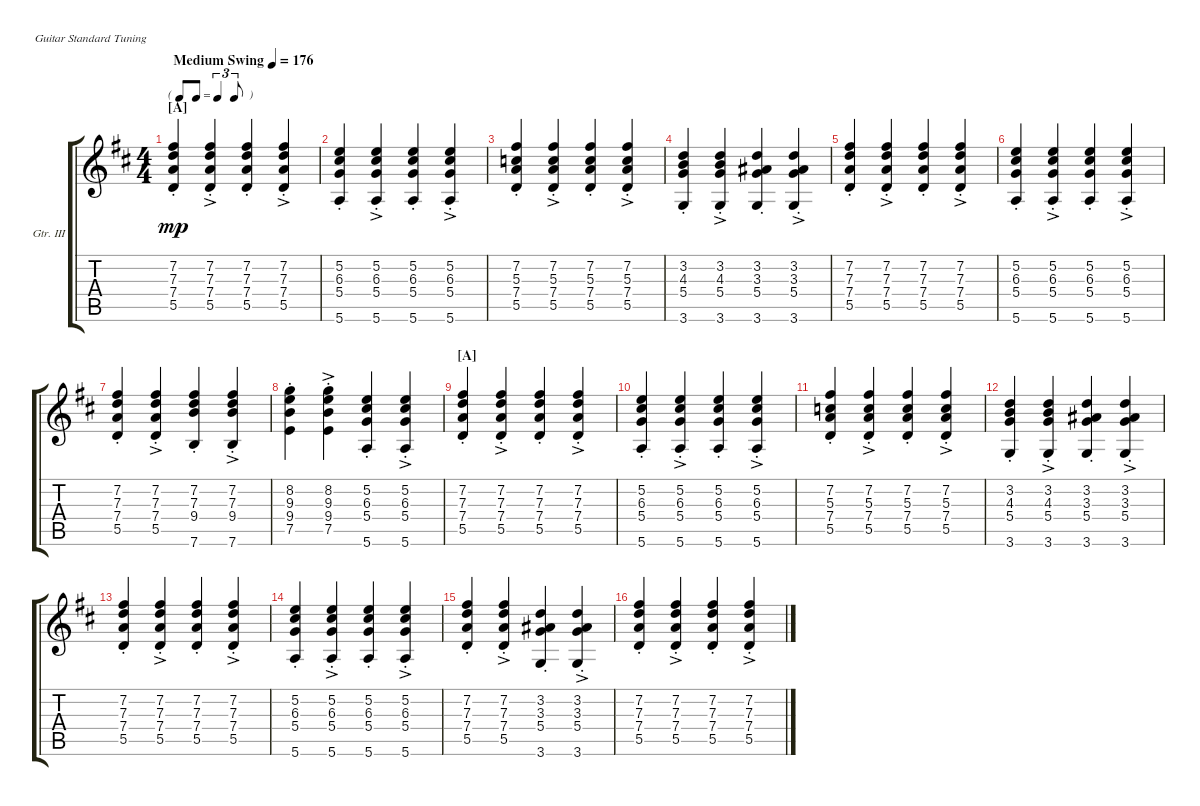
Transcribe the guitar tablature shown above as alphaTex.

\defaultSystemsLayout 4
\bracketExtendMode groupsimilarinstruments
\firstSystemTrackNameOrientation horizontal
\otherSystemsTrackNameOrientation horizontal
\track ("Guitar III" "Gtr. III") {multiBarRest instrument acousticguitarsteel}
\staff {score tabs}
\tuning (E4 B3 G3 D3 A2 E2)
\ts (4 4)
\tf triplet8th
\section ("A" "")
\tempo (176 "Medium Swing")
\clef g2
\ks d
(7.2{st} 7.3{st} 7.4{st} 5.5{st}).4{dy mp instrument acousticguitarsteel} (7.2{ac st} 7.3{ac st} 7.4{ac st} 5.5{ac st}).4 (7.2{st} 7.3{st} 7.4{st} 5.5{st}).4 (7.2{ac st} 7.3{ac st} 7.4{ac st} 5.5{ac st}).4 |
(5.2{st} 6.3{st} 5.4{st} 5.6{st}).4 (5.2{ac st} 6.3{ac st} 5.4{ac st} 5.6{ac st}).4 (5.2{st} 6.3{st} 5.4{st} 5.6{st}).4 (5.2{ac st} 6.3{ac st} 5.4{ac st} 5.6{ac st}).4 |
(7.2{st} 5.3{st} 7.4{st} 5.5{st}).4 (7.2{ac st} 5.3{ac st} 7.4{ac st} 5.5{ac st}).4 (7.2{st} 5.3{st} 7.4{st} 5.5{st}).4 (7.2{ac st} 5.3{ac st} 7.4{ac st} 5.5{ac st}).4 |
(3.6{st} 5.4{st} 4.3{st} 3.2{st}).4 (3.6{ac st} 5.4{ac st} 4.3{ac st} 3.2{ac st}).4 (3.6{st} 5.4{st} 3.3{st} 3.2{st}).4 (3.6{ac st} 5.4{ac st} 3.3{ac st} 3.2{ac st}).4 |
(7.2{st} 7.3{st} 7.4{st} 5.5{st}).4 (7.2{ac st} 7.3{ac st} 7.4{ac st} 5.5{ac st}).4 (7.2{st} 7.3{st} 7.4{st} 5.5{st}).4 (7.2{ac st} 7.3{ac st} 7.4{ac st} 5.5{ac st}).4 |
(5.2{st} 6.3{st} 5.4{st} 5.6{st}).4 (5.2{ac st} 6.3{ac st} 5.4{ac st} 5.6{ac st}).4 (5.2{st} 6.3{st} 5.4{st} 5.6{st}).4 (5.2{ac st} 6.3{ac st} 5.4{ac st} 5.6{ac st}).4 |
(7.2{st} 7.3{st} 7.4{st} 5.5{st}).4 (7.2{ac st} 7.3{ac st} 7.4{ac st} 5.5{ac st}).4 (7.6{st} 9.4{st} 7.3{st} 7.2{st}).4 (7.6{ac st} 9.4{ac st} 7.3{ac st} 7.2{ac st}).4 |
(7.5{st} 9.4{st} 9.3{st} 8.2{st}).4 (7.5{ac st} 9.4{ac st} 9.3{ac st} 8.2{ac st}).4 (5.2{st} 6.3{st} 5.4{st} 5.6{st}).4 (5.2{ac st} 6.3{ac st} 5.4{ac st} 5.6{ac st}).4 |
\section ("A" "")
(7.2{st} 7.3{st} 7.4{st} 5.5{st}).4 (7.2{ac st} 7.3{ac st} 7.4{ac st} 5.5{ac st}).4 (7.2{st} 7.3{st} 7.4{st} 5.5{st}).4 (7.2{ac st} 7.3{ac st} 7.4{ac st} 5.5{ac st}).4 |
(5.2{st} 6.3{st} 5.4{st} 5.6{st}).4 (5.2{ac st} 6.3{ac st} 5.4{ac st} 5.6{ac st}).4 (5.2{st} 6.3{st} 5.4{st} 5.6{st}).4 (5.2{ac st} 6.3{ac st} 5.4{ac st} 5.6{ac st}).4 |
(7.2{st} 5.3{st} 7.4{st} 5.5{st}).4 (7.2{ac st} 5.3{ac st} 7.4{ac st} 5.5{ac st}).4 (7.2{st} 5.3{st} 7.4{st} 5.5{st}).4 (7.2{ac st} 5.3{ac st} 7.4{ac st} 5.5{ac st}).4 |
(3.6{st} 5.4{st} 4.3{st} 3.2{st}).4 (3.6{ac st} 5.4{ac st} 4.3{ac st} 3.2{ac st}).4 (3.6{st} 5.4{st} 3.3{st} 3.2{st}).4 (3.6{ac st} 5.4{ac st} 3.3{ac st} 3.2{ac st}).4 |
(7.2{st} 7.3{st} 7.4{st} 5.5{st}).4 (7.2{ac st} 7.3{ac st} 7.4{ac st} 5.5{ac st}).4 (7.2{st} 7.3{st} 7.4{st} 5.5{st}).4 (7.2{ac st} 7.3{ac st} 7.4{ac st} 5.5{ac st}).4 |
(5.2{st} 6.3{st} 5.4{st} 5.6{st}).4 (5.2{ac st} 6.3{ac st} 5.4{ac st} 5.6{ac st}).4 (5.2{st} 6.3{st} 5.4{st} 5.6{st}).4 (5.2{ac st} 6.3{ac st} 5.4{ac st} 5.6{ac st}).4 |
(7.2{st} 7.3{st} 7.4{st} 5.5{st}).4 (7.2{ac st} 7.3{ac st} 7.4{ac st} 5.5{ac st}).4 (3.6{st} 5.4{st} 3.3{st} 3.2{st}).4 (3.6{ac st} 5.4{ac st} 3.3{ac st} 3.2{ac st}).4 |
(7.2{st} 7.3{st} 7.4{st} 5.5{st}).4 (7.2{ac st} 7.3{ac st} 7.4{ac st} 5.5{ac st}).4 (7.2{st} 7.3{st} 7.4{st} 5.5{st}).4 (7.2{ac st} 7.3{ac st} 7.4{ac st} 5.5{ac st}).4
